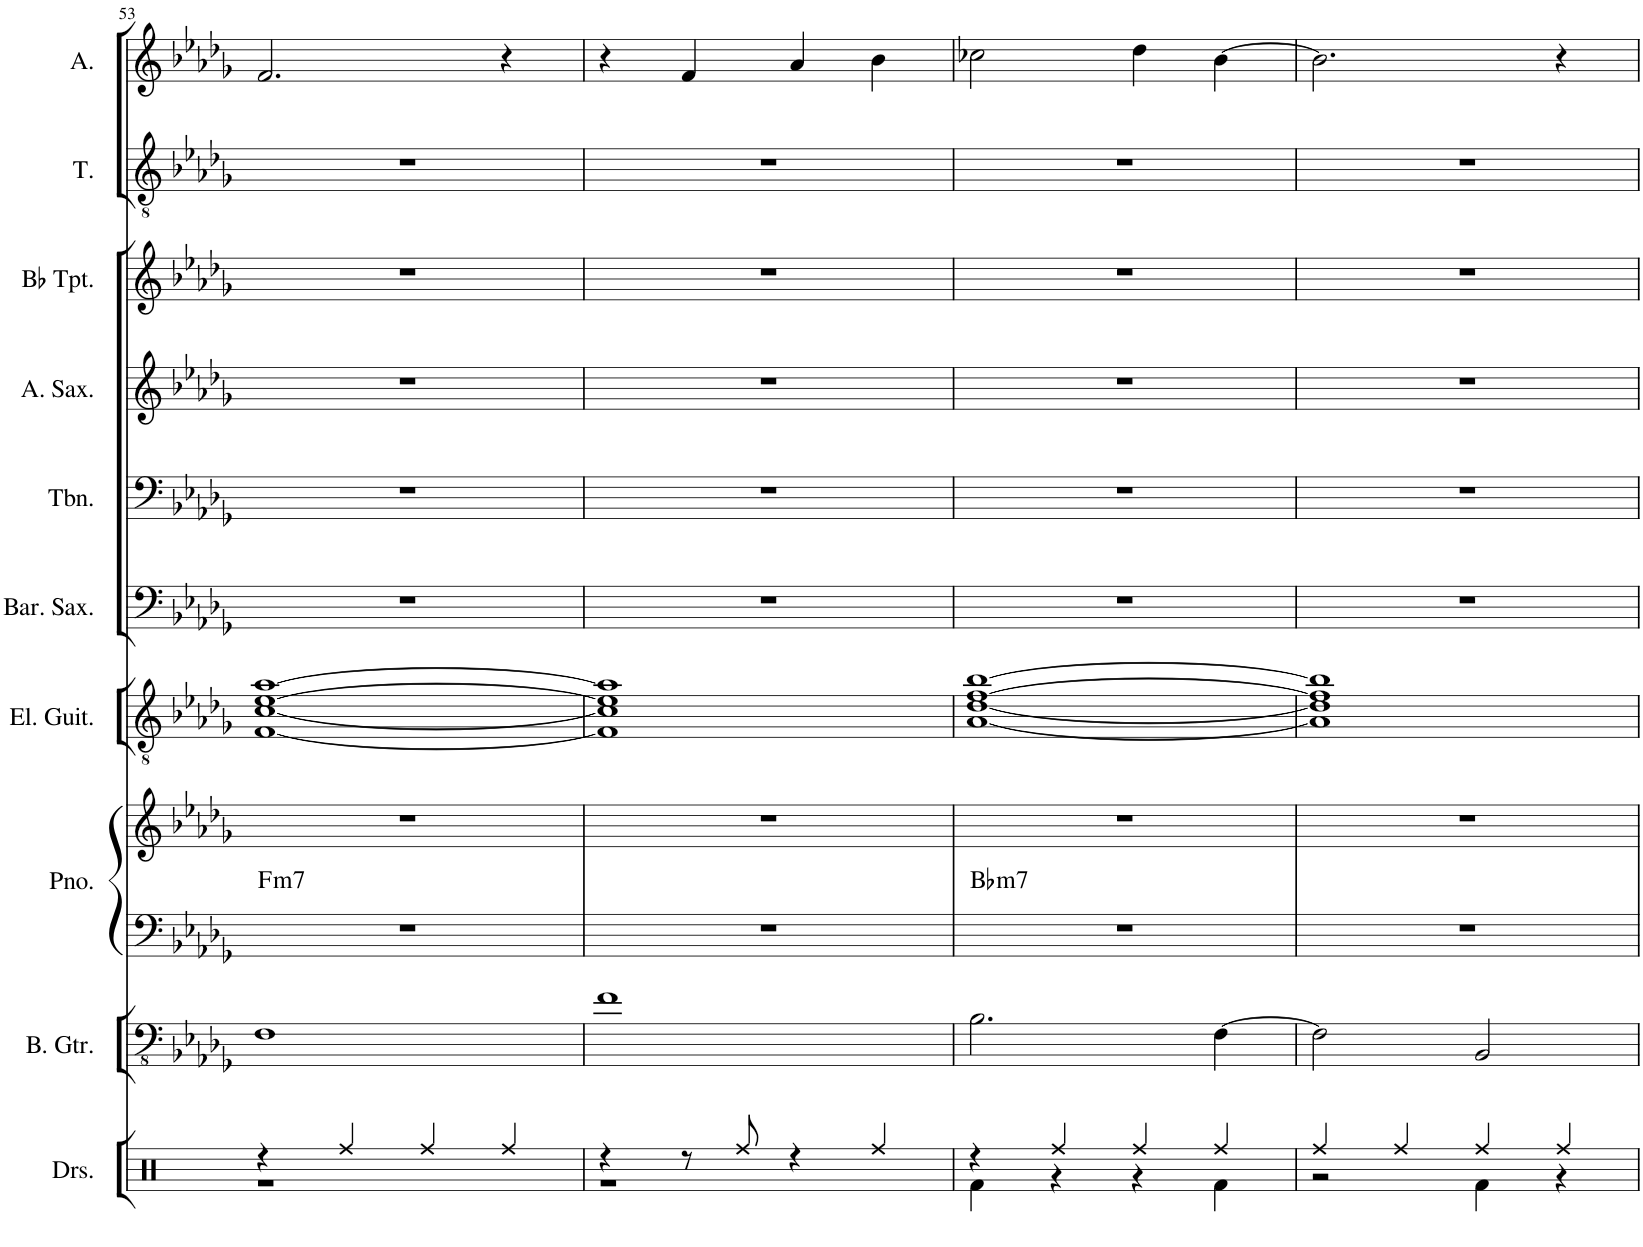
**kern	**kern	**kern	**kern	**harte	**kern	**kern	**kern	**kern	**kern	**kern	**kern
*part10	*part9	*part8	*part8	*part8	*part7	*part6	*part5	*part4	*part3	*part2	*part1
*staff11	*staff10	*staff9	*staff8	*	*staff7	*staff6	*staff5	*staff4	*staff3	*staff2	*staff1
*I"Drumset	*I"Bass Guitar	*I"Piano	*	*	*I"Electric Guitar	*I"Baritone Saxophone	*I"Trombone	*I"Alto Saxophone	*I"Bb Trumpet	*I"Tenor	*I"Alto
*I'Drs.	*I'B. Gtr.	*I'Pno.	*	*	*I'El. Guit.	*I'Bar. Sax.	*I'Tbn.	*I'A. Sax.	*I'Bb Tpt.	*I'T.	*I'A.
!!LO:PB:g=z
*clefX	*clefFv4	*clefF4	*clefG2	*	*clefGv2	*clefF4	*clefF4	*clefG2	*clefG2	*clefGv2	*clefG2
*	*	*	*	*	*	*ITrd12c21	*	*ITrd5c9	*ITrd1c2	*	*
*k[]	*k[b-e-a-d-g-]	*k[b-e-a-d-g-]	*k[b-e-a-d-g-]	*	*k[b-e-a-d-g-]	*k[b-e-a-d-g-]	*k[b-e-a-d-g-]	*k[b-e-a-d-g-]	*k[b-e-a-d-g-]	*k[b-e-a-d-g-]	*k[b-e-a-d-g-]
*M2/2	*M2/2	*M2/2	*M2/2	*	*M2/2	*M2/2	*M2/2	*M2/2	*M2/2	*M2/2	*M2/2
*met(c|)	*met(c|)	*met(c|)	*met(c|)	*	*met(c|)	*met(c|)	*met(c|)	*met(c|)	*met(c|)	*met(c|)	*met(c|)
=53	=53	=53	=53	=53	=53	=53	=53	=53	=53	=53	=53
*^	*	*	*	*	*	*	*	*	*	*	*
!	!	!	!	!	!LO:H:kt=m7	!	!	!	!	!	!	!
4r	1r	1FF	1r	1r	F:min7	[1F [1c [1e- [1a-	1r	1r	1r	1r	1r	2.f/
4Rff/	.	.	.	.	.	.	.	.	.	.	.	.
4Rff/	.	.	.	.	.	.	.	.	.	.	.	.
4Rff/	.	.	.	.	.	.	.	.	.	.	.	4r
=54	=54	=54	=54	=54	=54	=54	=54	=54	=54	=54	=54	=54
4r	1r	1F	1r	1r	.	1F] 1c] 1e-] 1a-]	1r	1r	1r	1r	1r	4r
8r	.	.	.	.	.	.	.	.	.	.	.	4f/
8Rff/	.	.	.	.	.	.	.	.	.	.	.	.
4r	.	.	.	.	.	.	.	.	.	.	.	4a-/
4Rff/	.	.	.	.	.	.	.	.	.	.	.	4b-\
=55	=55	=55	=55	=55	=55	=55	=55	=55	=55	=55	=55	=55
!	!	!	!	!	!LO:H:kt=m7	!	!	!	!	!	!	!
4r	4Rf\	2.BB-\	1r	1r	Bb:min7	[1A- [1d- [1f [1b-	1r	1r	1r	1r	1r	2cc-X\
4Rff/	4r	.	.	.	.	.	.	.	.	.	.	.
4Rff/	4r	.	.	.	.	.	.	.	.	.	.	4dd-\
4Rff/	4Rf\	[4FF\	.	.	.	.	.	.	.	.	.	[4b-\
=56	=56	=56	=56	=56	=56	=56	=56	=56	=56	=56	=56	=56
4Rff/	2r	2FF\]	1r	1r	.	1A-] 1d-] 1f] 1b-]	1r	1r	1r	1r	1r	2.b-\]
4Rff/	.	.	.	.	.	.	.	.	.	.	.	.
4Rff/	4Rf\	2BBB-/	.	.	.	.	.	.	.	.	.	.
4Rff/	4r	.	.	.	.	.	.	.	.	.	.	4r
*v	*v	*	*	*	*	*	*	*	*	*	*	*
=	=	=	=	=	=	=	=	=	=	=	=
*-	*-	*-	*-	*-	*-	*-	*-	*-	*-	*-	*-
